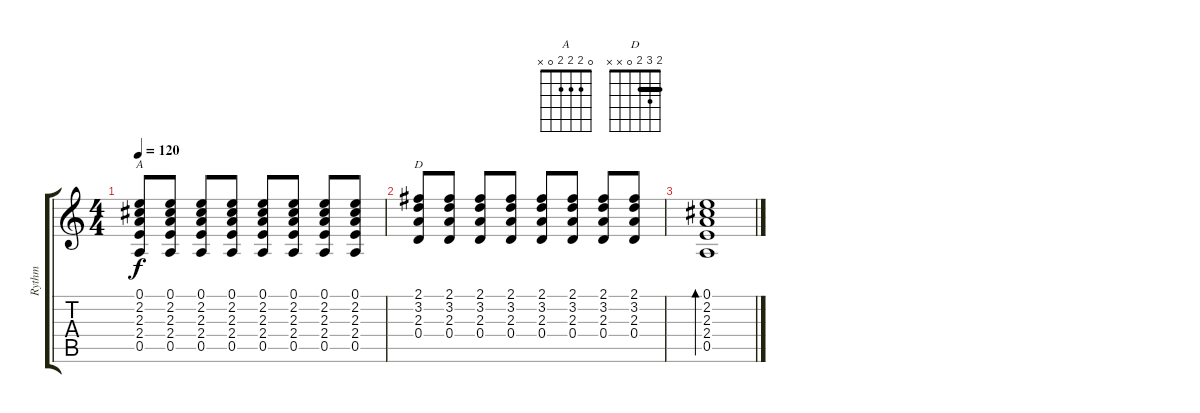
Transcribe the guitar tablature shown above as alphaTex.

\track ("Rythm" "Rythm") {instrument acousticguitarnylon}
\staff {score tabs}
\tuning (E4 B3 G3 D3 A2 E2) {hide}
\chord ("A" 0 2 2 2 0 x)
\chord ("D" 2 3 2 0 x x) {barre 2}
\ts (4 4)
\tempo 120
\clef g2
\ks c
(0.1 2.2 2.3 2.4 0.5).8{ch "A" dy f} (0.1 2.2 2.3 2.4 0.5).8 (0.1 2.2 2.3 2.4 0.5).8 (0.1 2.2 2.3 2.4 0.5).8 (0.1 2.2 2.3 2.4 0.5).8 (0.1 2.2 2.3 2.4 0.5).8 (0.1 2.2 2.3 2.4 0.5).8 (0.1 2.2 2.3 2.4 0.5).8 |
(2.1 3.2 2.3 0.4).8{ch "D"} (2.1 3.2 2.3 0.4).8 (2.1 3.2 2.3 0.4).8 (2.1 3.2 2.3 0.4).8 (2.1 3.2 2.3 0.4).8 (2.1 3.2 2.3 0.4).8 (2.1 3.2 2.3 0.4).8 (2.1 3.2 2.3 0.4).8 |
(0.1 2.2 2.3 2.4 0.5).1{bd 240}
